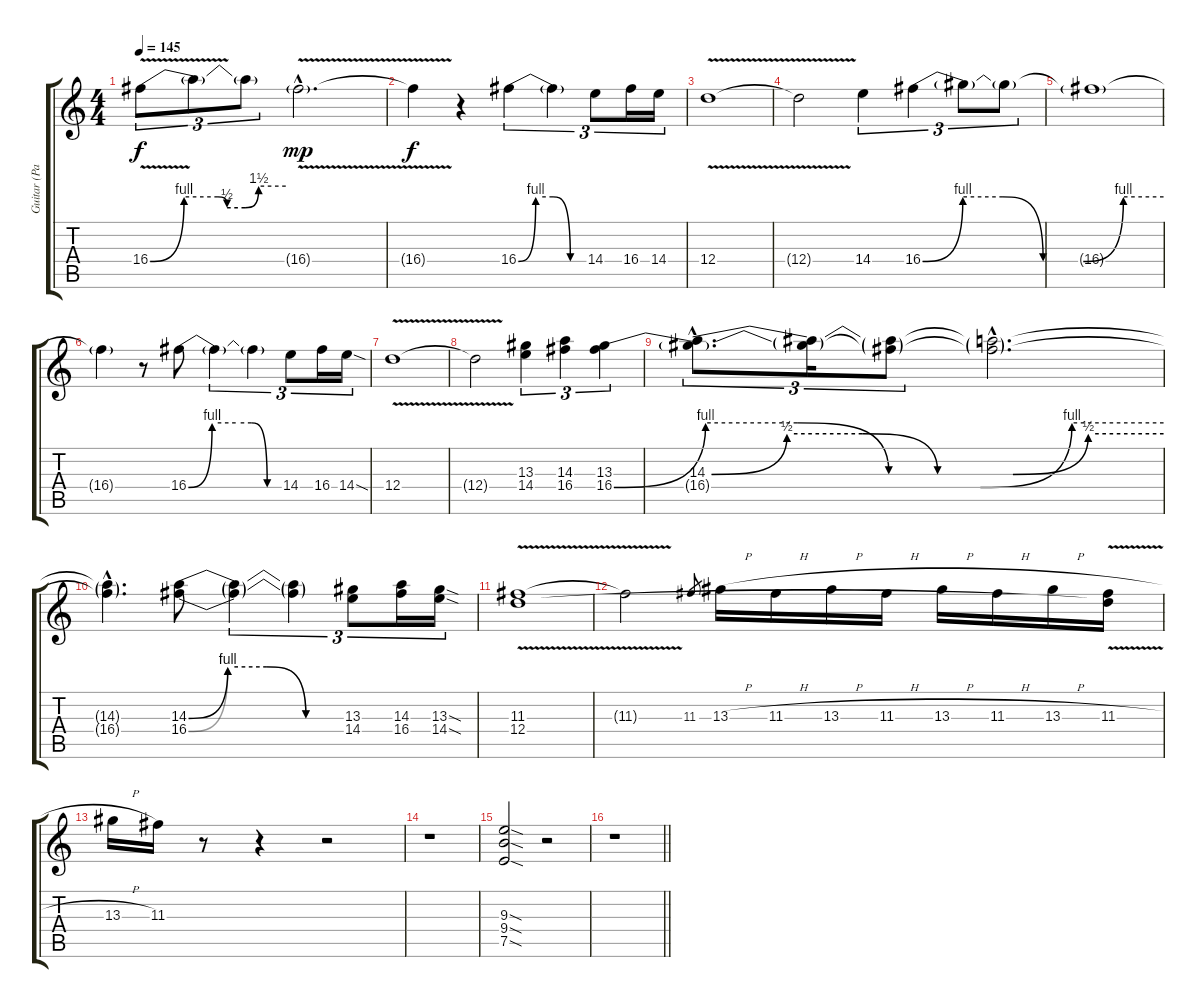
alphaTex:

\track ("Guitar (Page)" "Guitar (Pa") {instrument overdrivenguitar}
\staff {score tabs}
\tuning (E4 B3 G3 D3 A2 E2) {hide}
\ts (4 4)
\tempo 145
\clef g2
\ks c
16.4{be (custom 0 0 15 4 30 4 34 2 42 2 48 6 60 6) v}.8{tu (3 2) dy f} 16.4{t}.8{tu (3 2)} 16.4{t}.8{tu (3 2)} 16.4{v g hac}.2{d dy mp} |
\section ("" "")
16.4{t}.4{dy f} r.4 16.4{be (custom 0 0 15 4 30 4 45 0 60 0)}.4{tu (3 2)} 16.4{t}.4{tu (3 2)} 14.4.8{tu (3 2)} 16.4.16{tu (3 2)} 14.4.16{tu (3 2)} |
12.4{v}.1 |
12.4{t}.2 14.4.4{tu (3 2)} 16.4{be (custom 0 0 10 4 20 4 30 0 40 0 50 4 60 4)}.4{tu (3 2)} 16.4{t}.8{tu (3 2)} 16.4{t}.8{tu (3 2)} |
16.4{t}.1 |
16.4{t}.4 r.8 16.4{be (custom 0 0 15 4 30 4 40 4 50 0 60 0)}.8 16.4{t}.4{tu (3 2)} 16.4{t}.4{tu (3 2)} 14.4.8{tu (3 2)} 16.4.16{tu (3 2)} 14.4{sod}.16{tu (3 2)} |
12.4{v}.1 |
12.4{t}.2 (13.3 14.4).4{tu (3 2)} (14.3 16.4).4{tu (3 2)} (13.3 16.4{be (custom 0 0 10 4 20 4 30 0 40 0 50 4 60 4)}).4{tu (3 2)} |
(14.3{be (custom 0 0 10 2 20 2 30 0 40 0 50 2 60 2) hac} 16.4{hac t}).8{d tu (3 2)} (14.3{t} 16.4{t}).16{tu (3 2)} (14.3{t} 16.4{t}).8{tu (3 2)} (14.3{hac t} 16.4{hac t}).2{d} |
(14.3{hac t} 16.4{hac t}).4{d} (14.3{be (custom 0 0 15 4 30 4 45 0 60 0)} 16.4{be (custom 0 0 15 4 30 4 45 0 60 0)}).8 (14.3{t} 16.4{t}).4{tu (3 2)} (14.3{t} 16.4{t}).4{tu (3 2)} (13.3 14.4).8{tu (3 2)} (14.3 16.4).16{tu (3 2)} (13.3{sod} 14.4{sod}).16{tu (3 2)} |
(11.3{v} 12.4{v}).1 |
11.3{t}.2 11.3.8{gr} 13.3{h}.16 11.3{h}.16 13.3{h}.16 11.3{h}.16 13.3{h}.16 11.3{h}.16 13.3{h}.16 (11.3{h} 12.4{t}).16 |
13.3{h}.16 11.3.16 r.8 r.4 r.2 |
r.1 |
(9.3{sod} 9.4{sod} 7.5{sod}).2 r.2 |
\barLineRight lightlight
r.1
